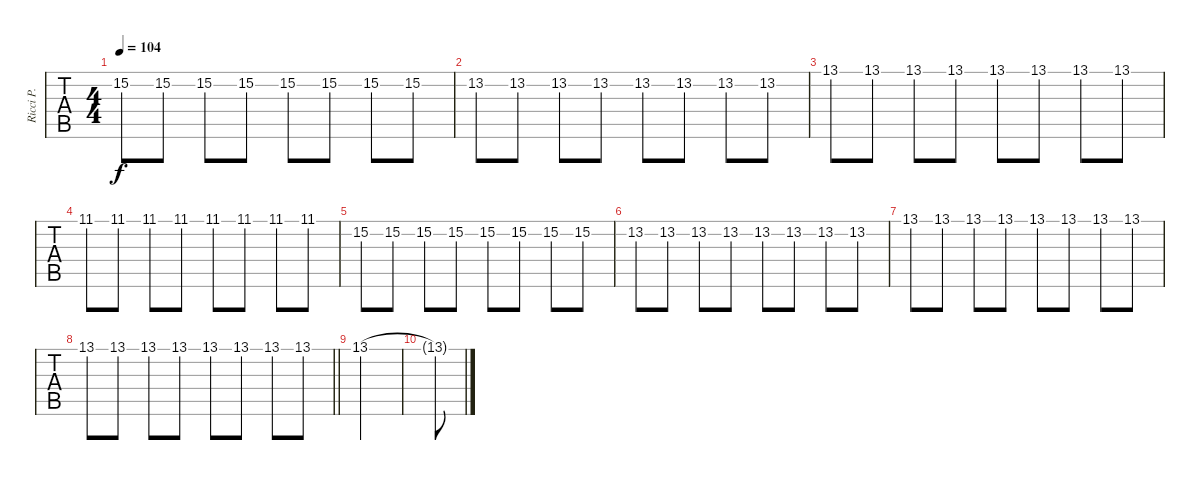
\track ("Ricci P." "Ricci P.") {instrument overdrivenguitar}
\staff {tabs}
\tuning (E4 B3 G3 D3 A2 E2) {hide}
\ts (4 4)
\tempo 104
\clef g2
\ks c
15.2.8{dy f} 15.2.8 15.2.8 15.2.8 15.2.8 15.2.8 15.2.8 15.2.8 |
13.2.8 13.2.8 13.2.8 13.2.8 13.2.8 13.2.8 13.2.8 13.2.8 |
13.1.8 13.1.8 13.1.8 13.1.8 13.1.8 13.1.8 13.1.8 13.1.8 |
11.1.8 11.1.8 11.1.8 11.1.8 11.1.8 11.1.8 11.1.8 11.1.8 |
15.2.8 15.2.8 15.2.8 15.2.8 15.2.8 15.2.8 15.2.8 15.2.8 |
13.2.8 13.2.8 13.2.8 13.2.8 13.2.8 13.2.8 13.2.8 13.2.8 |
13.1.8 13.1.8 13.1.8 13.1.8 13.1.8 13.1.8 13.1.8 13.1.8 |
\barLineRight lightlight
13.1.8 13.1.8 13.1.8 13.1.8 13.1.8 13.1.8 13.1.8 13.1.8 |
13.1.2 |
13.1{t}.8
